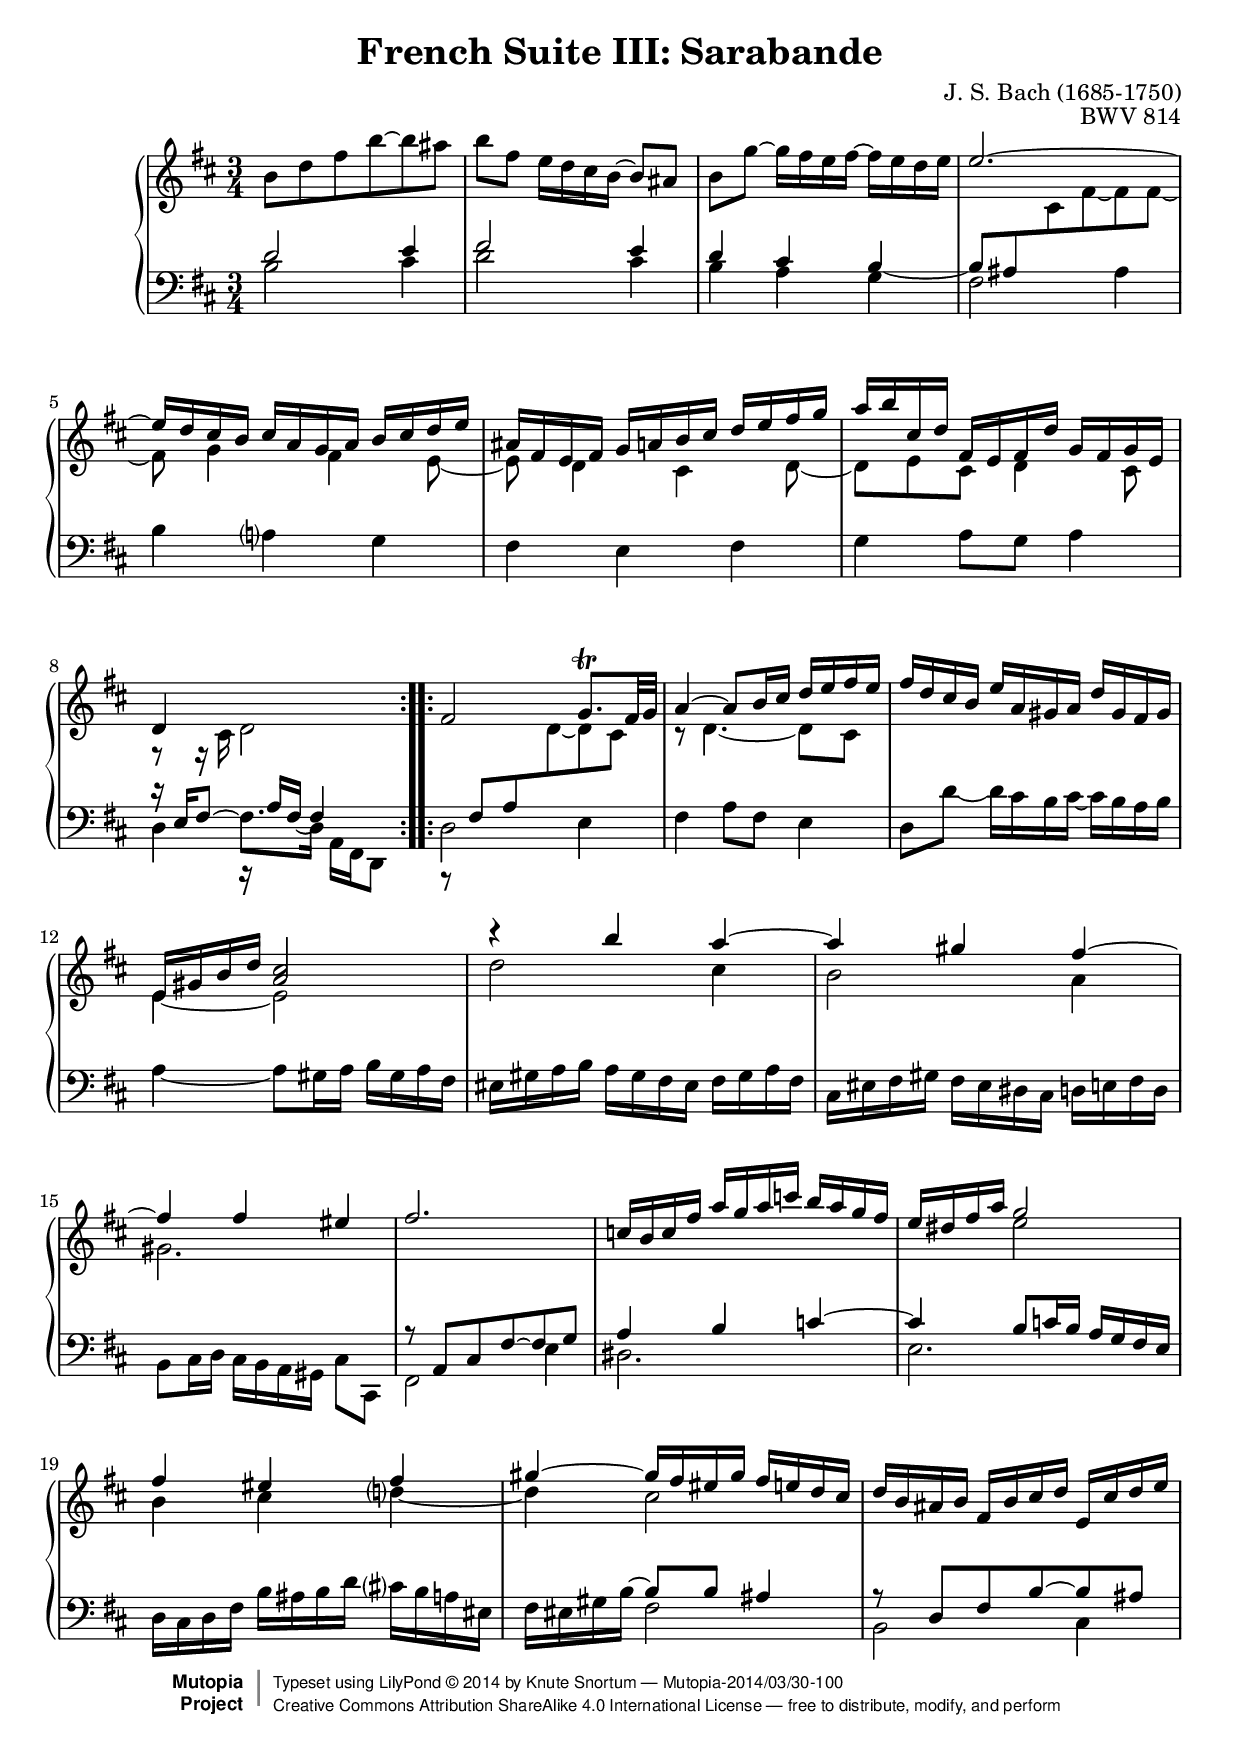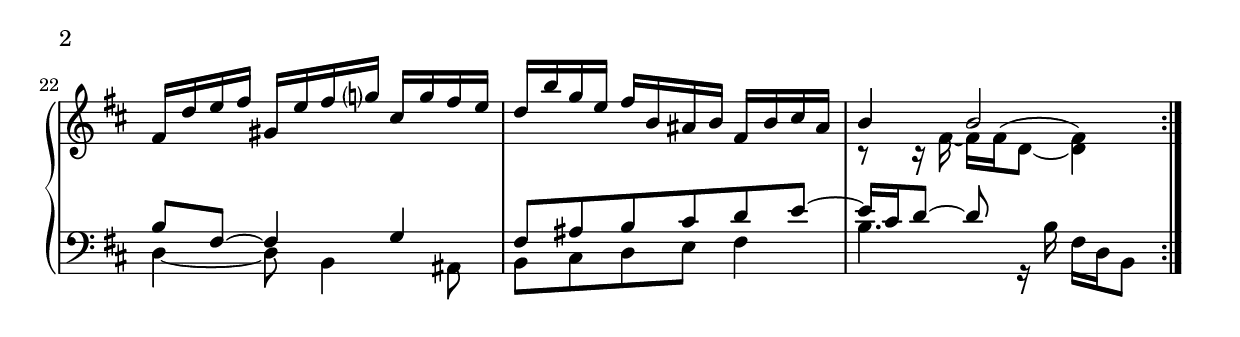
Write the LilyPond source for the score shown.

\version "2.18.2"
\language "english"

\header {
  title        = "French Suite III: Sarabande"
  composer     = "J. S. Bach (1685-1750)"
  opus         = "BWV 814"
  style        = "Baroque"
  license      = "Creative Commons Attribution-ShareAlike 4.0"
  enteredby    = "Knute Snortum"
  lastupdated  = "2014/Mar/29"
  date         = "1722"
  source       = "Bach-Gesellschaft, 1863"

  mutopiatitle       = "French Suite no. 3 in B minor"
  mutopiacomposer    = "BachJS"
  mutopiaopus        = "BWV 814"
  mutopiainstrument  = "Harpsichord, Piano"
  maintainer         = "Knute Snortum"
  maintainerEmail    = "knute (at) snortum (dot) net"
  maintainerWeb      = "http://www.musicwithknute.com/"

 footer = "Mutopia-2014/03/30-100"
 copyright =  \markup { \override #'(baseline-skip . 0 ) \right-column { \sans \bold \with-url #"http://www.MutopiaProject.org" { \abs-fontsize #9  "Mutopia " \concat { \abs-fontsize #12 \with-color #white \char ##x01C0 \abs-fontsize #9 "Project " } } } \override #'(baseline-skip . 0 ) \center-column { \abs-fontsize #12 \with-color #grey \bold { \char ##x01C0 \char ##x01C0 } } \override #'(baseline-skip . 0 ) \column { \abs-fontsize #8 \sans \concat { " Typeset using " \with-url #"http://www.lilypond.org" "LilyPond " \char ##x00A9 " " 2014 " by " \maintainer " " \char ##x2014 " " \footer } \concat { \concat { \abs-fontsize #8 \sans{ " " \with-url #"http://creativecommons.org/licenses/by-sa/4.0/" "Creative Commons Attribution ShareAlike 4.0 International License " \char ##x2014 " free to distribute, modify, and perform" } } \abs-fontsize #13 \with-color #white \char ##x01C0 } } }
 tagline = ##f
}

staffUp = {
  \change Staff = "upper" 
  \stemDown
}

staffDown = {
  \change Staff = "lower"
  \stemUp
}

% Repeat 1

highVoiceOne = \relative c'' {
  \stemNeutral
  | b8 d fs b ~ b as
  | b8 fs e16 d cs b ~ b8 as
  | b8 g' ~ g16 fs e fs ~ fs e d e
  \stemUp
  | e2. ~
  | e16 d cs b cs a g a b cs d e
  | as,16 fs e fs g a b cs d e fs g
  | a16 b cs, d fs, e fs d' g, fs g e
  
  \barNumberCheck #8
  
  | d4 s s
  |
}

upperMiddleOne = \relative c' {
  | s2. * 2
  | s4 s \staffDown b4 ~
  | b8 as \staffUp cs fs ~ fs fs ~
  | fs8 g4 fs e8 ~
  | e8 d4 cs d8 ~
  | d8 e cs d4 cs8
  
  \barNumberCheck #8
  
  | r8 r16 cs d2
  |
}

lowerMiddleOne = \relative c' {
  | d2 e4
  | fs2 e4
  | d4 cs s1
  | s2. * 3
  
  \barNumberCheck #8
  
  | 
  <<
    { r16 e, fs8 ~ \stemDown fs8. d16 a fs d8 \stemUp }
    \\
    { s4 \stemUp r16 a'' fs ~ fs4 \stemDown }
  >>
  |
}

lowVoiceOne = \relative c' {
  | b2 cs4
  | d2 cs4
  | b4 a g
  | fs2 as4
  | b4 a g
  | fs4 e fs
  | g4 a8 g a4
  
  \barNumberCheck #8
  
  | d,4 s s
  |
}

% Repeat two

highVoiceTwo = \relative c' {
  | fs2 g8. \trill fs32 g
  | a4 ~ a8 b16 cs d e fs e
  | fs16 d cs b e a, gs a d gs, fs gs
  | e16 gs b d <cs a>2
  | r4 b' a ~
  | a4 gs fs ~
  | fs4 fs es
  
  \barNumberCheck #16
  
  | fs2.
  | c16 b c fs a g a c b a g fs 
  | e ds fs a g2
  | fs4 es fs
  | gs4 ~ gs16 fs es gs fs e d cs
  | d16 b as b fs b cs d e, cs' d e
  | fs,16 d' e fs gs, e' fs g cs, g' fs e
  | d16 b' g e fs b, as b fs b cs as
  
  \barNumberCheck #24
  
  | b4 b2
  |
}

upperMiddleTwo = \relative c {
  | \staffDown r8 fs a \staffUp d ~ d cs
  | r8 d4. ~ d8 cs
  | s2.
  | e4 ~ e2
  | d'2 cs4
  | b2 a4
  | gs2.
  
  \barNumberCheck #16
  
  | s2. * 2
  | s4 e'2
  | b4 cs d ~
  | d4 cs2 
  | s2. * 3
  
  \barNumberCheck #24
  
  | r8 r16 fs,16 ~ fs \slurUp fs ( d8 ~ <fs d>4 ) 
  |
}

lowerMiddleTwo = \relative c {
  | s2. * 7
  
  \barNumberCheck #16
  
  | r8 a cs fs ~ fs g
  | a4 b c ~
  | c4 b8 c16 b a g fs e
  | \stemDown d16 cs d fs b as b d cs b a es
  | fs16 es gs b ~ \stemUp b8 b as4
  | r8 d, fs b ~ b as
  | b8 fs ~ fs4 g
  | fs8 as b cs d e ~
  
  \barNumberCheck #24
  
  | e16 cs d8 ~ d s s4
  |
}

lowVoiceTwo = \relative c {
  | d2 e4 
  | fs4 a8 fs e4
  | d8 d' ~ d16 cs b cs ~ cs b a b
  | a4 ~ a8 gs16 a b gs a fs
  | es16 gs a b a gs fs es fs gs a fs
  | cs16 es fs gs fs es ds cs d e fs d
  | b8 cs16 d cs b a gs cs8 cs,
  
  \barNumberCheck #16
  
  | fs2 e'4
  | ds2.
  | e2.
  | s2.
  | s4 fs2
  | b,2 cs4 
  | d4 ~ d8 b4 as8
  | b8 cs d e fs4
  
  \barNumberCheck #24
  
  | b4. r16 b fs d b8
  |
}

global = { 
  \key b \minor
  \time 3/4
  \accidentalStyle Score.piano-cautionary
}

upper = {
  \clef treble
  \global
  <<
    \new Voice { \repeat volta 2 { \voiceOne \highVoiceOne } }
    \new Voice { \repeat volta 2 { \voiceTwo \upperMiddleOne } }
  >> <<
    \new Voice { \repeat volta 2 { \voiceOne \highVoiceTwo } }
    \new Voice { \repeat volta 2 { \voiceTwo \upperMiddleTwo } }
  >>
}

lower = {
  \clef bass
  \global
  <<
    \new Voice { \repeat volta 2 { \voiceThree \lowerMiddleOne } }
    \new Voice { \repeat volta 2 { \voiceFour \lowVoiceOne } }
  >> <<
    \new Voice { \repeat volta 2 { \voiceThree \lowerMiddleTwo } }
    \new Voice { \repeat volta 2 { \voiceFour \lowVoiceTwo } }
  >>
}

\score {
  \new PianoStaff \with {
    % Added to prevent warning: "no viable initial configuration found: may 
    % not find good beam slope"
    \override StaffGrouper #'staff-staff-spacing #'basic-distance = #11
  } 
  <<
    \new Staff = "upper" \upper
    \new Staff = "lower" \lower
  >>
  \layout { 
  } 
  \midi { 
    \tempo 4 = 72
  }
}
